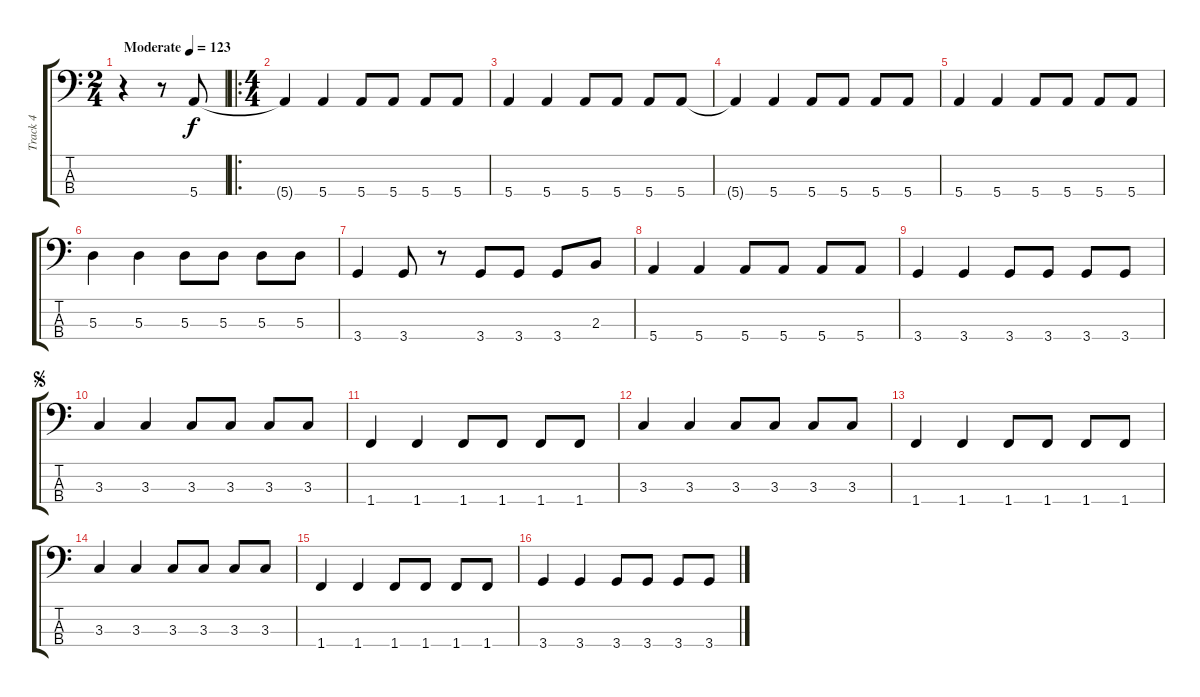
\track ("Track 4" "Track 4") {instrument electricbassfinger}
\staff {score tabs}
\tuning (G2 D2 A1 E1) {hide}
\ts (2 4)
\tempo (123 "Moderate")
\clef f4
\ks c
r.4{dy f instrument electricbassfinger} r.8 5.4.8 |
\ro
\ts (4 4)
5.4{t}.4 5.4.4 5.4.8 5.4.8 5.4.8 5.4.8 |
5.4.4 5.4.4 5.4.8 5.4.8 5.4.8 5.4.8 |
5.4{t}.4 5.4.4 5.4.8 5.4.8 5.4.8 5.4.8 |
5.4.4 5.4.4 5.4.8 5.4.8 5.4.8 5.4.8 |
5.3.4 5.3.4 5.3.8 5.3.8 5.3.8 5.3.8 |
3.4.4 3.4.8 r.8 3.4.8 3.4.8 3.4.8 2.3.8 |
5.4.4 5.4.4 5.4.8 5.4.8 5.4.8 5.4.8 |
3.4.4 3.4.4 3.4.8 3.4.8 3.4.8 3.4.8 |
\jump segno
3.3.4 3.3.4 3.3.8 3.3.8 3.3.8 3.3.8 |
1.4.4 1.4.4 1.4.8 1.4.8 1.4.8 1.4.8 |
3.3.4 3.3.4 3.3.8 3.3.8 3.3.8 3.3.8 |
1.4.4 1.4.4 1.4.8 1.4.8 1.4.8 1.4.8 |
3.3.4 3.3.4 3.3.8 3.3.8 3.3.8 3.3.8 |
1.4.4 1.4.4 1.4.8 1.4.8 1.4.8 1.4.8 |
3.4.4 3.4.4 3.4.8 3.4.8 3.4.8 3.4.8
